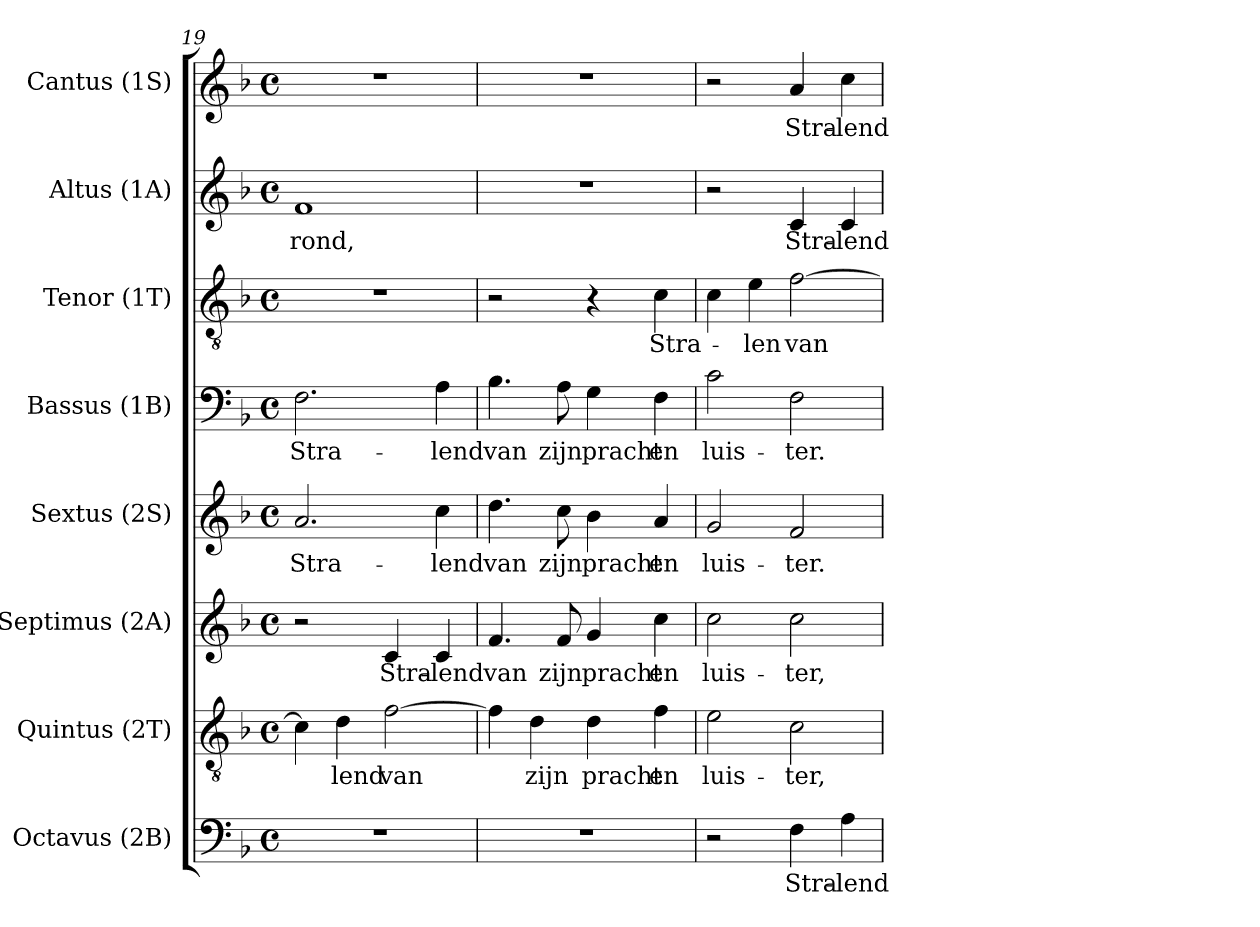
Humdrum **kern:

**kern	**text	**kern	**text	**kern	**text	**kern	**text	**kern	**text	**kern	**text	**kern	**text	**kern	**text
*part8	*part8	*part7	*part7	*part6	*part6	*part5	*part5	*part4	*part4	*part3	*part3	*part2	*part2	*part1	*part1
*staff8	*staff8	*staff7	*staff7	*staff6	*staff6	*staff5	*staff5	*staff4	*staff4	*staff3	*staff3	*staff2	*staff2	*staff1	*staff1
*I"Octavus (2B)	*	*I"Quintus (2T)	*	*I"Septimus (2A)	*	*I"Sextus (2S)	*	*I"Bassus (1B)	*	*I"Tenor (1T)	*	*I"Altus (1A)	*	*I"Cantus (1S)	*
*I'Octavus	*	*I'Quintus	*	*I'Septimus	*	*I'Sextus	*	*I'Bassus	*	*I'Tenor	*	*I'Altus	*	*I'Cantus	*
*clefF4	*	*clefGv2	*	*clefG2	*	*clefG2	*	*clefF4	*	*clefGv2	*	*clefG2	*	*clefG2	*
*k[b-]	*	*k[b-]	*	*k[b-]	*	*k[b-]	*	*k[b-]	*	*k[b-]	*	*k[b-]	*	*k[b-]	*
*F:	*	*F:	*	*F:	*	*F:	*	*F:	*	*F:	*	*F:	*	*F:	*
*M4/4	*	*M4/4	*	*M4/4	*	*M4/4	*	*M4/4	*	*M4/4	*	*M4/4	*	*M4/4	*
*met(c)	*	*met(c)	*	*met(c)	*	*met(c)	*	*met(c)	*	*met(c)	*	*met(c)	*	*met(c)	*
=19	=19	=19	=19	=19	=19	=19	=19	=19	=19	=19	=19	=19	=19	=19	=19
!	!	!	!	!	!	!	!LO:LY:b:color=#000000	!	!	!	!	!	!	!	!
!	!	!	!	!	!	!	!	!	!LO:LY:b:color=#000000	!	!	!	!	!	!
!	!	!	!	!	!	!	!	!	!	!	!	!	!LO:LY:b:color=#000000	!	!
1r	.	4ci\]	.	2r	.	2.ai/	Stra-	2.Fi\	Stra-	1r	.	1fi	-rond,	1r	.
!	!	!	!LO:LY:b:color=#000000	!	!	!	!	!	!	!	!	!	!	!	!
.	.	4di\	-lend	.	.	.	.	.	.	.	.	.	.	.	.
!	!	!	!LO:LY:b:color=#000000	!	!	!	!	!	!	!	!	!	!	!	!
!	!	!	!	!	!LO:LY:b:color=#000000	!	!	!	!	!	!	!	!	!	!
.	.	[>2fi\	van	4ci/	Stra-	.	.	.	.	.	.	.	.	.	.
!	!	!	!	!	!LO:LY:b:color=#000000	!	!	!	!	!	!	!	!	!	!
!	!	!	!	!	!	!	!LO:LY:b:color=#000000	!	!	!	!	!	!	!	!
!	!	!	!	!	!	!	!	!	!LO:LY:b:color=#000000	!	!	!	!	!	!
.	.	.	.	4ci/	-lend	4cci\	-lend	4Ai\	-lend	.	.	.	.	.	.
=20	=20	=20	=20	=20	=20	=20	=20	=20	=20	=20	=20	=20	=20	=20	=20
!	!	!	!	!	!LO:LY:b:color=#000000	!	!	!	!	!	!	!	!	!	!
!	!	!	!	!	!	!	!LO:LY:b:color=#000000	!	!	!	!	!	!	!	!
!	!	!	!	!	!	!	!	!	!LO:LY:b:color=#000000	!	!	!	!	!	!
1r	.	4fi\]	.	4.fi/	van	4.ddi\	van	4.B-i\	van	2r	.	1r	.	1r	.
!	!	!	!LO:LY:b:color=#000000	!	!	!	!	!	!	!	!	!	!	!	!
.	.	4di\	zijn	.	.	.	.	.	.	.	.	.	.	.	.
!	!	!	!	!	!LO:LY:b:color=#000000	!	!	!	!	!	!	!	!	!	!
!	!	!	!	!	!	!	!LO:LY:b:color=#000000	!	!	!	!	!	!	!	!
!	!	!	!	!	!	!	!	!	!LO:LY:b:color=#000000	!	!	!	!	!	!
.	.	.	.	8fi/	zijn	8cci\	zijn	8Ai\	zijn	.	.	.	.	.	.
!	!	!	!LO:LY:b:color=#000000	!	!	!	!	!	!	!	!	!	!	!	!
!	!	!	!	!	!LO:LY:b:color=#000000	!	!	!	!	!	!	!	!	!	!
!	!	!	!	!	!	!	!LO:LY:b:color=#000000	!	!	!	!	!	!	!	!
!	!	!	!	!	!	!	!	!	!LO:LY:b:color=#000000	!	!	!	!	!	!
.	.	4di\	pracht	4gi/	pracht	4b-i\	pracht	4Gi\	pracht	4r	.	.	.	.	.
!	!	!	!LO:LY:b:color=#000000	!	!	!	!	!	!	!	!	!	!	!	!
!	!	!	!	!	!LO:LY:b:color=#000000	!	!	!	!	!	!	!	!	!	!
!	!	!	!	!	!	!	!LO:LY:b:color=#000000	!	!	!	!	!	!	!	!
!	!	!	!	!	!	!	!	!	!LO:LY:b:color=#000000	!	!	!	!	!	!
!	!	!	!	!	!	!	!	!	!	!	!LO:LY:b:color=#000000	!	!	!	!
.	.	4fi\	en	4cci\	en	4ai/	en	4Fi\	en	4ci\	Stra-	.	.	.	.
=21	=21	=21	=21	=21	=21	=21	=21	=21	=21	=21	=21	=21	=21	=21	=21
!	!	!	!LO:LY:b:color=#000000	!	!	!	!	!	!	!	!	!	!	!	!
!	!	!	!	!	!LO:LY:b:color=#000000	!	!	!	!	!	!	!	!	!	!
!	!	!	!	!	!	!	!LO:LY:b:color=#000000	!	!	!	!	!	!	!	!
!	!	!	!	!	!	!	!	!	!LO:LY:b:color=#000000	!	!	!	!	!	!
2r	.	2ei\	luis-	2cci\	luis-	2gi/	luis-	2ci\	luis-	4ci\	.	2r	.	2r	.
!	!	!	!	!	!	!	!	!	!	!	!LO:LY:b:color=#000000	!	!	!	!
.	.	.	.	.	.	.	.	.	.	4ei\	-len	.	.	.	.
!	!LO:LY:b:color=#000000	!	!	!	!	!	!	!	!	!	!	!	!	!	!
!	!	!	!LO:LY:b:color=#000000	!	!	!	!	!	!	!	!	!	!	!	!
!	!	!	!	!	!LO:LY:b:color=#000000	!	!	!	!	!	!	!	!	!	!
!	!	!	!	!	!	!	!LO:LY:b:color=#000000	!	!	!	!	!	!	!	!
!	!	!	!	!	!	!	!	!	!LO:LY:b:color=#000000	!	!	!	!	!	!
!	!	!	!	!	!	!	!	!	!	!	!LO:LY:b:color=#000000	!	!	!	!
!	!	!	!	!	!	!	!	!	!	!	!	!	!LO:LY:b:color=#000000	!	!
!	!	!	!	!	!	!	!	!	!	!	!	!	!	!	!LO:LY:b:color=#000000
4Fi\	Stra-	2ci\	-ter,	2cci\	-ter,	2fi/	-ter.	2Fi\	-ter.	[>2fi\	van	4ci/	Stra-	4ai/	Stra-
!	!LO:LY:b:color=#000000	!	!	!	!	!	!	!	!	!	!	!	!	!	!
!	!	!	!	!	!	!	!	!	!	!	!	!	!LO:LY:b:color=#000000	!	!
!	!	!	!	!	!	!	!	!	!	!	!	!	!	!	!LO:LY:b:color=#000000
4Ai\	-lend	.	.	.	.	.	.	.	.	.	.	4ci/	-lend	4cci\	-lend
=	=	=	=	=	=	=	=	=	=	=	=	=	=	=	=
*-	*-	*-	*-	*-	*-	*-	*-	*-	*-	*-	*-	*-	*-	*-	*-
